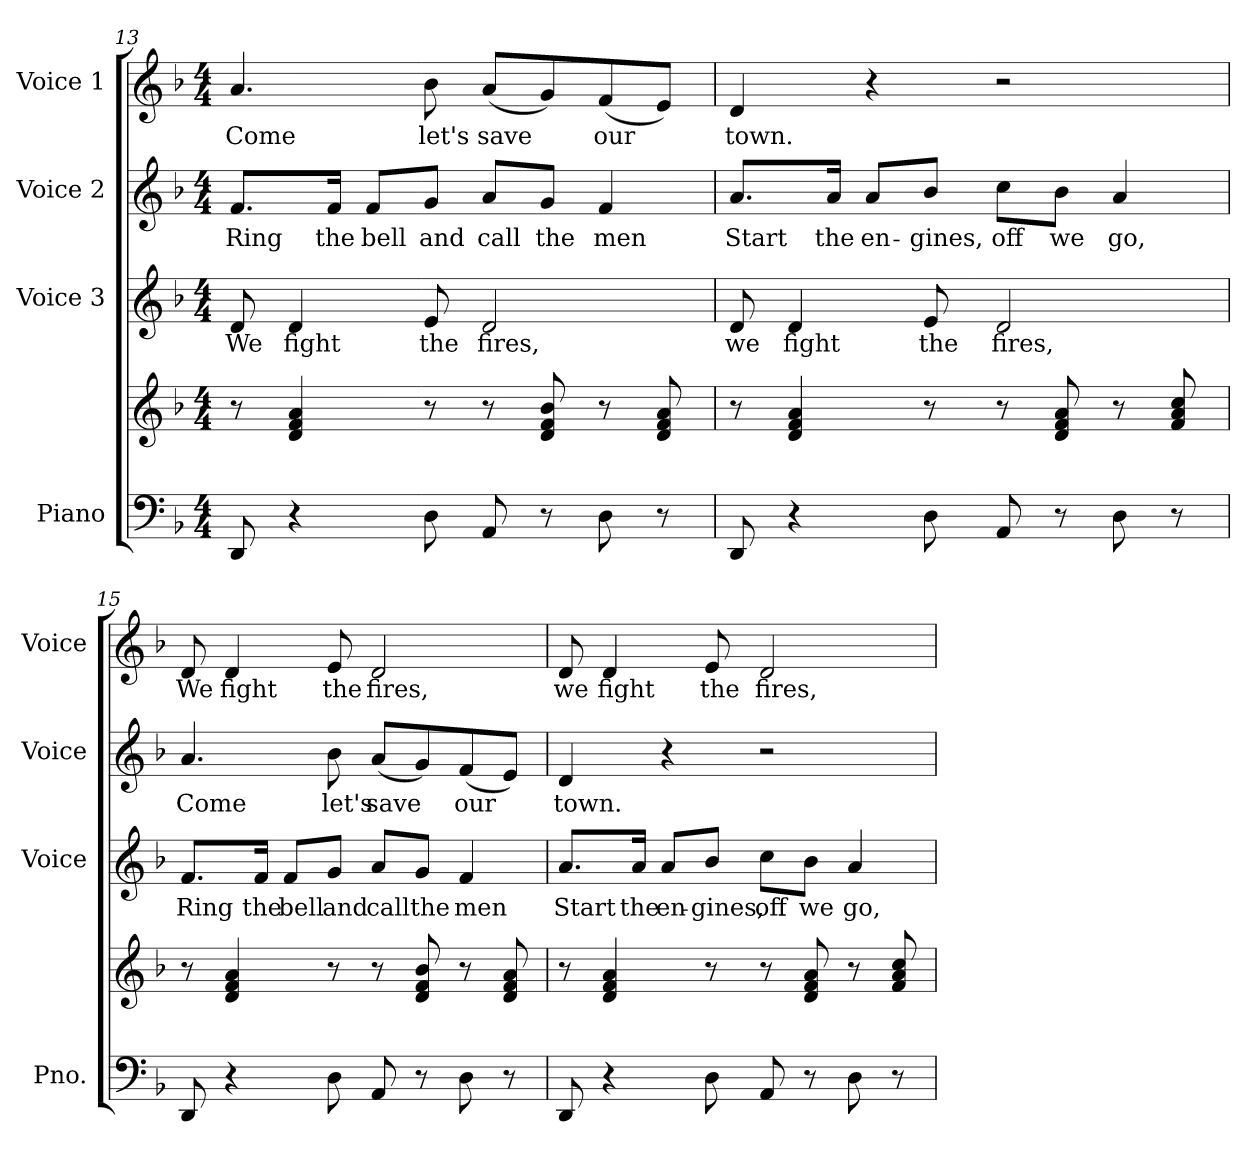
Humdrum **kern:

**kern	**kern	**kern	**text	**kern	**text	**kern	**text
*part4	*part4	*part3	*part3	*part2	*part2	*part1	*part1
*staff5	*staff4	*staff3	*staff3	*staff2	*staff2	*staff1	*staff1
*I"Piano	*	*I"Voice 3	*	*I"Voice 2	*	*I"Voice 1	*
*I'Pno.	*	*I'Voice	*	*I'Voice	*	*I'Voice	*
*clefF4	*clefG2	*clefG2	*	*clefG2	*	*clefG2	*
*k[b-]	*k[b-]	*k[b-]	*	*k[b-]	*	*k[b-]	*
*F:	*F:	*F:	*	*F:	*	*F:	*
*M4/4	*M4/4	*M4/4	*	*M4/4	*	*M4/4	*
=13	=13	=13	=13	=13	=13	=13	=13
!	!	!	!LO:LY:b:color=#000000	!	!	!	!
!	!	!	!	!	!LO:LY:b:color=#000000	!	!
!	!	!	!	!	!	!	!LO:LY:b:color=#000000
8DDi/	8r	8di/	We	8.fi/L	Ring	4.ai/	Come
!	!	!	!LO:LY:b:color=#000000	!	!	!	!
4r	4di/ 4fi 4ai	4di/	fight	.	.	.	.
!	!	!	!	!	!LO:LY:b:color=#000000	!	!
.	.	.	.	16fi/Jk	the	.	.
!	!	!	!	!	!LO:LY:b:color=#000000	!	!
.	.	.	.	8fi/L	bell	.	.
!	!	!	!LO:LY:b:color=#000000	!	!	!	!
!	!	!	!	!	!LO:LY:b:color=#000000	!	!
!	!	!	!	!	!	!	!LO:LY:b:color=#000000
8Di\	8r	8ei/	the	8gi/J	and	8b-i\	let's
!	!	!	!LO:LY:b:color=#000000	!	!	!	!
!	!	!	!	!	!LO:LY:b:color=#000000	!	!
!	!	!	!	!	!	!	!LO:LY:b:color=#000000
8AAi/	8r	2di/	fires,	8ai/L	call	(8ai/L	save
!	!	!	!	!	!LO:LY:b:color=#000000	!	!
8r	8di/ 8fi 8b-i	.	.	8gi/J	the	8gi/)	.
!	!	!	!	!	!LO:LY:b:color=#000000	!	!
!	!	!	!	!	!	!	!LO:LY:b:color=#000000
8Di\	8r	.	.	4fi/	men	(8fi/	our
8r	8di/ 8fi 8ai	.	.	.	.	8ei/J)	.
=14	=14	=14	=14	=14	=14	=14	=14
!	!	!	!LO:LY:b:color=#000000	!	!	!	!
!	!	!	!	!	!LO:LY:b:color=#000000	!	!
!	!	!	!	!	!	!	!LO:LY:b:color=#000000
8DDi/	8r	8di/	we	8.ai/L	Start	4di/	town.
!	!	!	!LO:LY:b:color=#000000	!	!	!	!
4r	4di/ 4fi 4ai	4di/	fight	.	.	.	.
!	!	!	!	!	!LO:LY:b:color=#000000	!	!
.	.	.	.	16ai/Jk	the	.	.
!	!	!	!	!	!LO:LY:b:color=#000000	!	!
.	.	.	.	8ai/L	en-	4r	.
!	!	!	!LO:LY:b:color=#000000	!	!	!	!
!	!	!	!	!	!LO:LY:b:color=#000000	!	!
8Di\	8r	8ei/	the	8b-i/J	-gines,	.	.
!	!	!	!LO:LY:b:color=#000000	!	!	!	!
!	!	!	!	!	!LO:LY:b:color=#000000	!	!
8AAi/	8r	2di/	fires,	8cci\L	off	2r	.
!	!	!	!	!	!LO:LY:b:color=#000000	!	!
8r	8di/ 8fi 8ai	.	.	8b-i\J	we	.	.
!	!	!	!	!	!LO:LY:b:color=#000000	!	!
8Di\	8r	.	.	4ai/	go,	.	.
8r	8fi/ 8ai 8cci	.	.	.	.	.	.
=15	=15	=15	=15	=15	=15	=15	=15
!	!	!	!LO:LY:b:color=#000000	!	!	!	!
!	!	!	!	!	!LO:LY:b:color=#000000	!	!
!	!	!	!	!	!	!	!LO:LY:b:color=#000000
8DDi/	8r	8.fi/L	Ring	4.ai/	Come	8di/	We
!	!	!	!	!	!	!	!LO:LY:b:color=#000000
4r	4di/ 4fi 4ai	.	.	.	.	4di/	fight
!	!	!	!LO:LY:b:color=#000000	!	!	!	!
.	.	16fi/Jk	the	.	.	.	.
!	!	!	!LO:LY:b:color=#000000	!	!	!	!
.	.	8fi/L	bell	.	.	.	.
!	!	!	!LO:LY:b:color=#000000	!	!	!	!
!	!	!	!	!	!LO:LY:b:color=#000000	!	!
!	!	!	!	!	!	!	!LO:LY:b:color=#000000
8Di\	8r	8gi/J	and	8b-i\	let's	8ei/	the
!	!	!	!LO:LY:b:color=#000000	!	!	!	!
!	!	!	!	!	!LO:LY:b:color=#000000	!	!
!	!	!	!	!	!	!	!LO:LY:b:color=#000000
8AAi/	8r	8ai/L	call	(8ai/L	save	2di/	fires,
!	!	!	!LO:LY:b:color=#000000	!	!	!	!
8r	8di/ 8fi 8b-i	8gi/J	the	8gi/)	.	.	.
!	!	!	!LO:LY:b:color=#000000	!	!	!	!
!	!	!	!	!	!LO:LY:b:color=#000000	!	!
8Di\	8r	4fi/	men	(8fi/	our	.	.
8r	8di/ 8fi 8ai	.	.	8ei/J)	.	.	.
!!LO:LB:g=z
=16	=16	=16	=16	=16	=16	=16	=16
!	!	!	!LO:LY:b:color=#000000	!	!	!	!
!	!	!	!	!	!LO:LY:b:color=#000000	!	!
!	!	!	!	!	!	!	!LO:LY:b:color=#000000
8DDi/	8r	8.ai/L	Start	4di/	town.	8di/	we
!	!	!	!	!	!	!	!LO:LY:b:color=#000000
4r	4di/ 4fi 4ai	.	.	.	.	4di/	fight
!	!	!	!LO:LY:b:color=#000000	!	!	!	!
.	.	16ai/Jk	the	.	.	.	.
!	!	!	!LO:LY:b:color=#000000	!	!	!	!
.	.	8ai/L	en-	4r	.	.	.
!	!	!	!LO:LY:b:color=#000000	!	!	!	!
!	!	!	!	!	!	!	!LO:LY:b:color=#000000
8Di\	8r	8b-i/J	-gines,	.	.	8ei/	the
!	!	!	!LO:LY:b:color=#000000	!	!	!	!
!	!	!	!	!	!	!	!LO:LY:b:color=#000000
8AAi/	8r	8cci\L	off	2r	.	2di/	fires,
!	!	!	!LO:LY:b:color=#000000	!	!	!	!
8r	8di/ 8fi 8ai	8b-i\J	we	.	.	.	.
!	!	!	!LO:LY:b:color=#000000	!	!	!	!
8Di\	8r	4ai/	go,	.	.	.	.
8r	8fi/ 8ai 8cci	.	.	.	.	.	.
=	=	=	=	=	=	=	=
*-	*-	*-	*-	*-	*-	*-	*-
